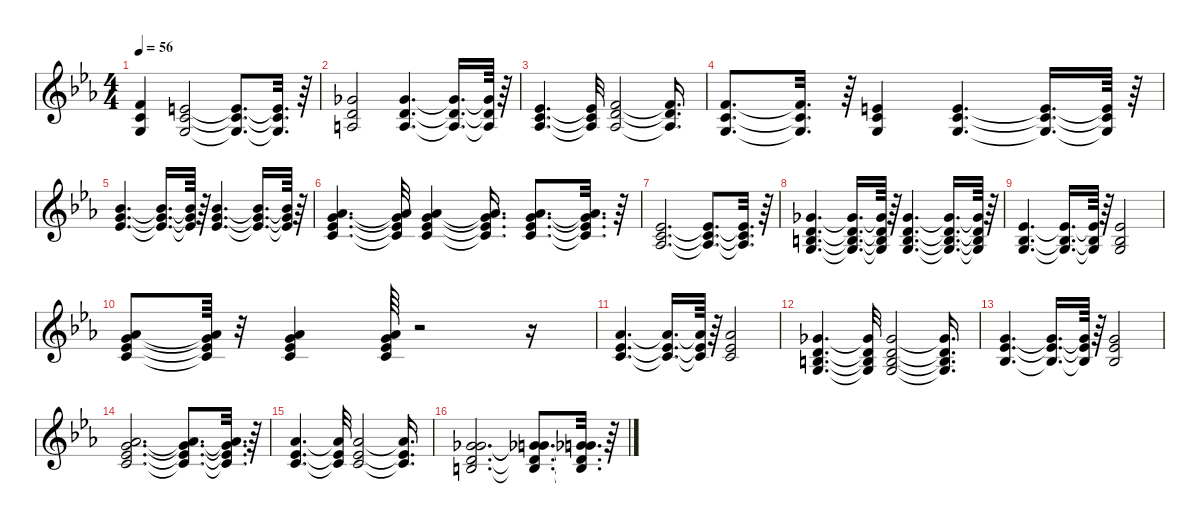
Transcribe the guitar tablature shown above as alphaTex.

\defaultSystemsLayout 4
\hideDynamics
\bracketExtendMode nobrackets
\singleTrackTrackNamePolicy hidden
\multiTrackTrackNamePolicy hidden
\firstSystemTrackNameMode fullname
\firstSystemTrackNameOrientation horizontal
\otherSystemsTrackNameOrientation horizontal
\track ("Rock Organ" "org.") {instrument rockorgan}
\staff {score}
\tuning (E4 B3 G3 D3 A2 E2)
\ts (4 4)
\tempo 56
\clef g2
\ks cminor
(1.1{acc forcenatural} 1.2{acc forcenatural} 0.3{acc forcenatural}).4{dy f beam Up} (0.1{acc forcenatural} 1.2{acc forcenatural} 0.3{acc forcenatural}).2{beam Up} (0.1{t acc forcenatural} 1.2{t acc forcenatural} 0.3{t acc forcenatural}).8{d beam Up} (0.1{t acc forcenatural} 1.2{t acc forcenatural} 0.3{t acc forcenatural}).32{d beam Up} r.64{beam Up} |
(2.1{acc b} 3.2{acc forcenatural} 2.3{acc forcenatural}).2{beam Up} (2.1{acc b} 3.2{acc forcenatural} 2.3{acc forcenatural}).4{d beam Up} (2.1{t acc b} 3.2{t acc forcenatural} 2.3{t acc forcenatural}).16{d beam Up} (2.1{t acc b} 3.2{t acc forcenatural} 2.3{t acc forcenatural}).64{beam Up} r.64{beam Up} |
(4.2{acc b} 5.3{acc forcenatural} 6.4{acc b}).4{d beam Up} (4.2{t acc b} 5.3{t acc forcenatural} 6.4{t acc b}).32{beam Up} (6.2{acc forcenatural} 7.3{acc forcenatural} 6.4{acc b}).2{beam Up} (6.2{t acc forcenatural} 7.3{t acc forcenatural} 6.4{t acc b}).16{d beam Up} |
(6.2{acc forcenatural} 5.3{acc forcenatural} 5.4{acc forcenatural}).8{d beam Up} (6.2{t acc forcenatural} 5.3{t acc forcenatural} 5.4{t acc forcenatural}).32{d beam Up} r.64{beam Up} (5.2{acc forcenatural} 5.3{acc forcenatural} 5.4{acc forcenatural}).4{beam Up} (5.2{acc forcenatural} 5.3{acc forcenatural} 5.4{acc forcenatural}).4{d beam Up} (5.2{t acc forcenatural} 5.3{t acc forcenatural} 5.4{t acc forcenatural}).16{d beam Up} (5.2{t acc forcenatural} 5.3{t acc forcenatural} 5.4{t acc forcenatural}).64{beam Up} r.64{beam Up} |
(6.1{acc b} 8.2{acc forcenatural} 8.3{acc b}).4{d beam Up} (6.1{t acc b} 8.2{t acc forcenatural} 8.3{t acc b}).16{d beam Up} (6.1{t acc b} 8.2{t acc forcenatural} 8.3{t acc b}).64{beam Up} r.64{beam Up} (6.1{acc b} 8.2{acc forcenatural} 8.3{acc b}).4{d beam Up} (6.1{t acc b} 8.2{t acc forcenatural} 8.3{t acc b}).16{d beam Up} (6.1{t acc b} 8.2{t acc forcenatural} 8.3{t acc b}).64{beam Up} r.64{beam Up} |
(4.1{acc b} 8.2{acc forcenatural} 8.3{acc b} 10.4{acc forcenatural}).4{d beam Up} (4.1{t acc b} 8.2{t acc forcenatural} 8.3{t acc b} 10.4{t acc forcenatural}).32{beam Up} (4.1{acc b} 8.2{acc forcenatural} 8.3{acc b} 10.4{acc forcenatural}).4{beam Up} (4.1{t acc b} 8.2{t acc forcenatural} 8.3{t acc b} 10.4{t acc forcenatural}).16{d beam Up} (4.1{acc b} 8.2{acc forcenatural} 8.3{acc b} 10.4{acc forcenatural}).8{d beam Up} (4.1{t acc b} 8.2{t acc forcenatural} 8.3{t acc b} 10.4{t acc forcenatural}).32{d beam Up} r.64{beam Up} |
(4.2{acc b} 5.3{acc forcenatural} 6.4{acc b}).2{d beam Up} (4.2{t acc b} 5.3{t acc forcenatural} 6.4{t acc b}).8{d beam Up} (4.2{t acc b} 5.3{t acc forcenatural} 6.4{t acc b}).32{d beam Up} r.64{beam Up} |
(0.2{acc forcenatural} 11.3{acc b} 12.4{acc forcenatural} 10.5{acc forcenatural}).4{d beam Up} (0.2{t acc forcenatural} 11.3{t acc b} 12.4{t acc forcenatural} 10.5{t acc forcenatural}).16{d beam Up} (0.2{t acc forcenatural} 11.3{t acc b} 12.4{t acc forcenatural} 10.5{t acc forcenatural}).64{beam Up} r.64{beam Up} (2.1{acc b} 3.2{acc forcenatural} 4.3{acc forcenatural} 5.4{acc forcenatural}).4{d beam Up} (2.1{t acc b} 3.2{t acc forcenatural} 4.3{t acc forcenatural} 5.4{t acc forcenatural}).16{d beam Up} (2.1{t acc b} 3.2{t acc forcenatural} 4.3{t acc forcenatural} 5.4{t acc forcenatural}).64{beam Up} r.64{beam Up} |
(4.2{acc b} 3.3{acc b} 5.4{acc forcenatural}).4{d beam Up} (4.2{t acc b} 3.3{t acc b} 5.4{t acc forcenatural}).16{d beam Up} (4.2{t acc b} 3.3{t acc b} 5.4{t acc forcenatural}).64{beam Up} r.64{beam Up} (4.2{acc b} 3.3{acc b} 5.4{acc forcenatural}).2{beam Up} |
(4.1{acc b} 8.2{acc forcenatural} 8.3{acc b} 10.4{acc forcenatural}).8{beam Up} (4.1{t acc b} 8.2{t acc forcenatural} 8.3{t acc b} 10.4{t acc forcenatural}).64{beam Up} r.32{beam Up} (4.1{acc b} 8.2{acc forcenatural} 8.3{acc b} 10.4{acc forcenatural}).4{beam Up} (4.1{acc b} 8.2{acc forcenatural} 8.3{acc b} 10.4{acc forcenatural}).64{beam Up} r.2{beam Up} r.16{beam Up} |
(9.2{acc b} 8.3{acc b} 10.4{acc forcenatural}).4{d beam Up} (9.2{t acc b} 8.3{t acc b} 10.4{t acc forcenatural}).16{d beam Up} (9.2{t acc b} 8.3{t acc b} 10.4{t acc forcenatural}).64{beam Up} r.64{beam Up} (4.1{acc b} 4.2{acc b} 5.3{acc forcenatural}).2{beam Up} |
(2.1{acc b} 3.2{acc forcenatural} 4.3{acc forcenatural} 5.4{acc forcenatural}).4{d beam Up} (2.1{t acc b} 3.2{t acc forcenatural} 4.3{t acc forcenatural} 5.4{t acc forcenatural}).32{beam Up} (2.1{acc b} 3.2{acc forcenatural} 4.3{acc forcenatural} 5.4{acc forcenatural}).2{beam Up} (2.1{t acc b} 3.2{t acc forcenatural} 4.3{t acc forcenatural} 5.4{t acc forcenatural}).16{d beam Up} |
(3.1{acc forcenatural} 4.2{acc b} 3.3{acc b}).4{d beam Up} (3.1{t acc forcenatural} 4.2{t acc b} 3.3{t acc b}).16{d beam Up} (3.1{t acc forcenatural} 4.2{t acc b} 3.3{t acc b}).64{beam Up} r.64{beam Up} (3.1{acc forcenatural} 4.2{acc b} 3.3{acc b}).2{beam Up} |
(4.1{acc b} 8.2{acc forcenatural} 8.3{acc b} 10.4{acc forcenatural}).2{d beam Up} (4.1{t acc b} 8.2{t acc forcenatural} 8.3{t acc b} 10.4{t acc forcenatural}).8{d beam Up} (4.1{t acc b} 8.2{t acc forcenatural} 8.3{t acc b} 10.4{t acc forcenatural}).32{d beam Up} r.64{beam Up} |
(4.1{acc b} 4.2{acc b} 5.3{acc forcenatural}).4{d beam Up} (4.1{t acc b} 4.2{t acc b} 5.3{t acc forcenatural}).32{beam Up} (4.1{acc b} 4.2{acc b} 5.3{acc forcenatural}).2{beam Up} (4.1{t acc b} 4.2{t acc b} 5.3{t acc forcenatural}).16{d beam Up} |
(0.2{acc forcenatural} 12.3{acc forcenatural} 16.4{acc b} 17.5{acc forcenatural}).2{d beam Up} (0.2{t acc forcenatural} 12.3{t acc forcenatural} 16.4{t acc b} 17.5{t acc forcenatural}).8{d beam Up} (0.2{t acc forcenatural} 12.3{t acc forcenatural} 16.4{t acc b} 17.5{t acc forcenatural}).32{d beam Up} r.64{beam Up}
